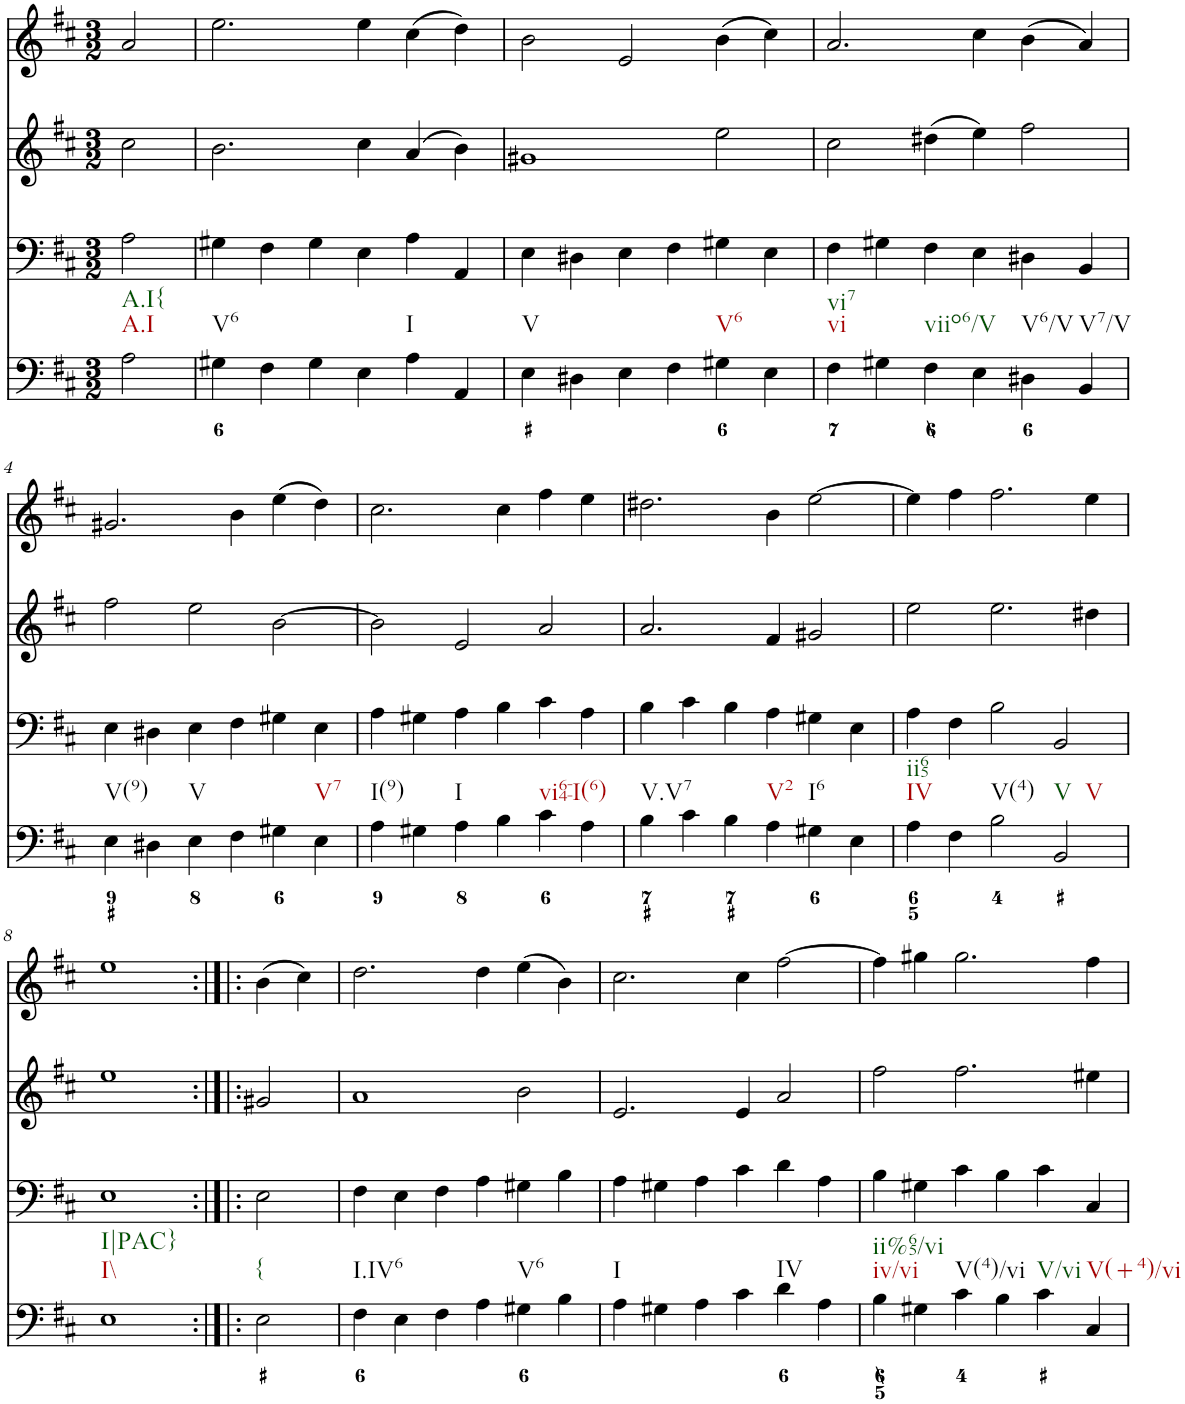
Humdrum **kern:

**kern	**kern	**kern	**kern
*part4	*part3	*part2	*part1
*staff4	*staff3	*staff2	*staff1
*I"Piano	*I"Piano	*I"Piano	*I"Piano
*I'Pno	*I'Pno	*I'Pno	*I'Pno
*clefF4	*clefF4	*clefG2	*clefG2
*k[f#c#]	*k[f#c#]	*k[f#c#]	*k[f#c#]
*D:	*D:	*D:	*D:
*M3/2	*M3/2	*M3/2	*M3/2
=	=	=	=
!LO:TX:b:t=A.I	!	!	!
!LO:TX:b:t=A.I{	!	!	!
2A\	2A\	2cc#\	2a/
=1	=1	=1	=1
!LO:TX:b:t=V6	!	!	!
4G#X\	4G#X\	2.b\	2.ee\
4F#\	4F#\	.	.
4G#\	4G#\	.	.
4E\	4E\	4cc#\	4ee\
!LO:TX:b:t=I	!	!	!
4A\	4A\	(4a/	(4cc#\
4AA/	4AA/	4b\)	4dd\)
=2	=2	=2	=2
!LO:TX:b:t=V	!	!	!
4E\	4E\	1g#X	2b\
4D#X\	4D#X\	.	.
4E\	4E\	.	2e/
4F#\	4F#\	.	.
!LO:TX:b:t=V6	!	!	!
4G#X\	4G#X\	2ee\	(4b\
4E\	4E\	.	4cc#\)
=3	=3	=3	=3
!LO:TX:b:t=vi	!	!	!
!LO:TX:b:t=vi7	!	!	!
4F#\	4F#\	2cc#\	2.a/
4G#X\	4G#X\	.	.
!LO:TX:b:t=viio6/V	!	!	!
4F#\	4F#\	(4dd#X\	.
4E\	4E\	4ee\)	4cc#\
!LO:TX:b:t=V6/V	!	!	!
4D#X\	4D#X\	2ff#\	(4b\
!LO:TX:b:t=V7/V	!	!	!
4BB/	4BB/	.	4a/)
!!LO:LB:g=z
=4	=4	=4	=4
!LO:TX:b:t=V(9)	!	!	!
4E\	4E\	2ff#\	2.g#X/
4D#X\	4D#X\	.	.
!LO:TX:b:t=V	!	!	!
4E\	4E\	2ee\	.
4F#\	4F#\	.	4b\
4G#X\	4G#X\	[2b\	(4ee\
!LO:TX:b:t=V7	!	!	!
4E\	4E\	.	4dd\)
=5	=5	=5	=5
!LO:TX:b:t=I(9)	!	!	!
4A\	4A\	2b\]	2.cc#\
4G#X\	4G#X\	.	.
!LO:TX:b:t=I	!	!	!
4A\	4A\	2e/	.
4B\	4B\	.	4cc#\
!LO:TX:b:t=vi64-I(6)	!	!	!
4c#\	4c#\	2a/	4ff#\
4A\	4A\	.	4ee\
=6	=6	=6	=6
!LO:TX:b:t=V.V7	!	!	!
4B\	4B\	2.a/	2.dd#X\
4c#\	4c#\	.	.
4B\	4B\	.	.
!LO:TX:b:t=V2	!	!	!
4A\	4A\	4f#/	4b\
!LO:TX:b:t=I6	!	!	!
4G#X\	4G#X\	2g#X/	[2ee\
4E\	4E\	.	.
=7	=7	=7	=7
!LO:TX:b:t=IV	!	!	!
!LO:TX:b:t=ii65	!	!	!
4A\	4A\	2ee\	4ee\]
4F#\	4F#\	.	4ff#\
!LO:TX:b:t=V(4)	!	!	!
2B\	2B\	2.ee\	2.ff#\
!LO:TX:b:t=V	!	!	!
!LO:TX:b:t=V	!	!	!
2BB/	2BB/	.	.
.	.	4dd#X\	4ee\
!!LO:LB:g=z
=8	=8	=8	=8
!LO:TX:b:t=I\\	!	!	!
!LO:TX:b:t=I|PAC}	!	!	!
1E	1E	1ee	1ee
!LO:TX:b:t={	!	!	!
2E\	2E\	2g#X/	(4b\
.	.	.	4cc#\)
=9	=9	=9	=9
!LO:TX:b:t=I.IV6	!	!	!
4F#\	4F#\	1a	2.dd\
4E\	4E\	.	.
4F#\	4F#\	.	.
4A\	4A\	.	4dd\
!LO:TX:b:t=V6	!	!	!
4G#X\	4G#X\	2b\	(4ee\
4B\	4B\	.	4b\)
=10	=10	=10	=10
!LO:TX:b:t=I	!	!	!
4A\	4A\	2.e/	2.cc#\
4G#X\	4G#X\	.	.
4A\	4A\	.	.
4c#\	4c#\	4e/	4cc#\
!LO:TX:b:t=IV	!	!	!
4d\	4d\	2a/	[2ff#\
4A\	4A\	.	.
=11	=11	=11	=11
!LO:TX:b:t=iv/vi	!	!	!
!LO:TX:b:t=ii%65/vi	!	!	!
4B\	4B\	2ff#\	4ff#\]
4G#X\	4G#X\	.	4gg#X\
!LO:TX:b:t=V(4)/vi	!	!	!
4c#\	4c#\	2.ff#\	2.gg#\
4B\	4B\	.	.
!LO:TX:b:t=V/vi	!	!	!
4c#\	4c#\	.	.
!LO:TX:b:t=V(+4)/vi	!	!	!
4C#/	4C#/	4ee#X\	4ff#\
=	=	=	=
*-	*-	*-	*-
